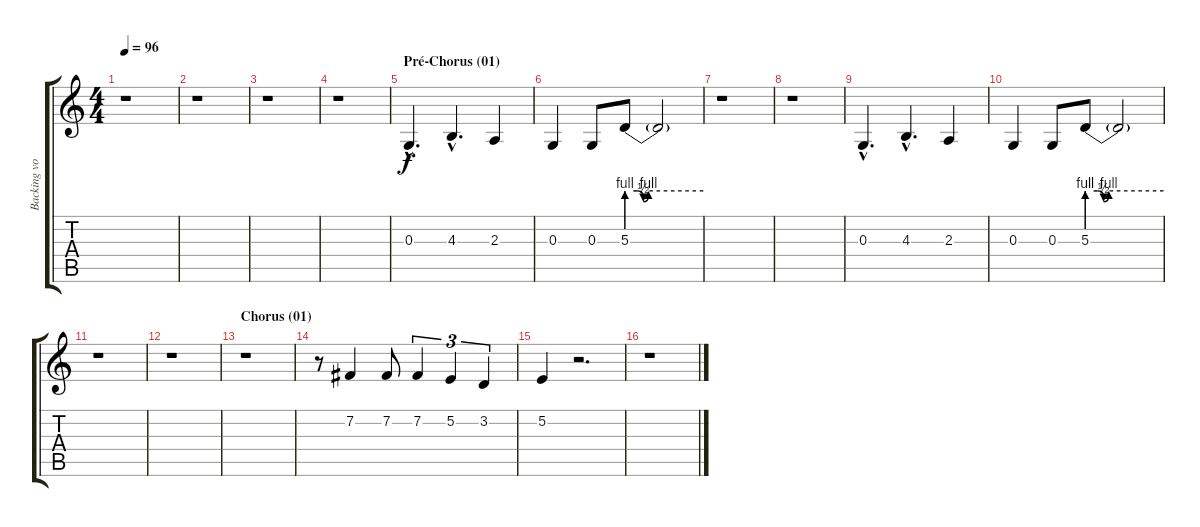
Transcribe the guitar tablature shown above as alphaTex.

\track ("Backing vocals" "Backing vo") {instrument oboe}
\staff {score tabs}
\tuning (E4 B3 G3 D3 A2 E2) {hide}
\ts (4 4)
\tempo 96
\clef g2
\ks c
r.1{dy f} |
r.1 |
r.1 |
r.1 |
\section ("" "Pré-Chorus (01)")
0.3{hac}.4{d} 4.3{hac}.4{d} 2.3.4 |
0.3.4 0.3.8 5.3{be (custom 0 4 8 4 13 2 17 4 60 4)}.8 5.3{t}.2 |
r.1 |
r.1 |
0.3{hac}.4{d} 4.3{hac}.4{d} 2.3.4 |
0.3.4 0.3.8 5.3{be (custom 0 4 8 4 13 2 17 4 60 4)}.8 5.3{t}.2 |
r.1 |
r.1 |
\section ("" "Chorus (01)")
r.1 |
r.8 7.2.4 7.2.8 7.2.4{tu (3 2)} 5.2.4{tu (3 2)} 3.2.4{tu (3 2)} |
5.2.4 r.2{d} |
r.1
